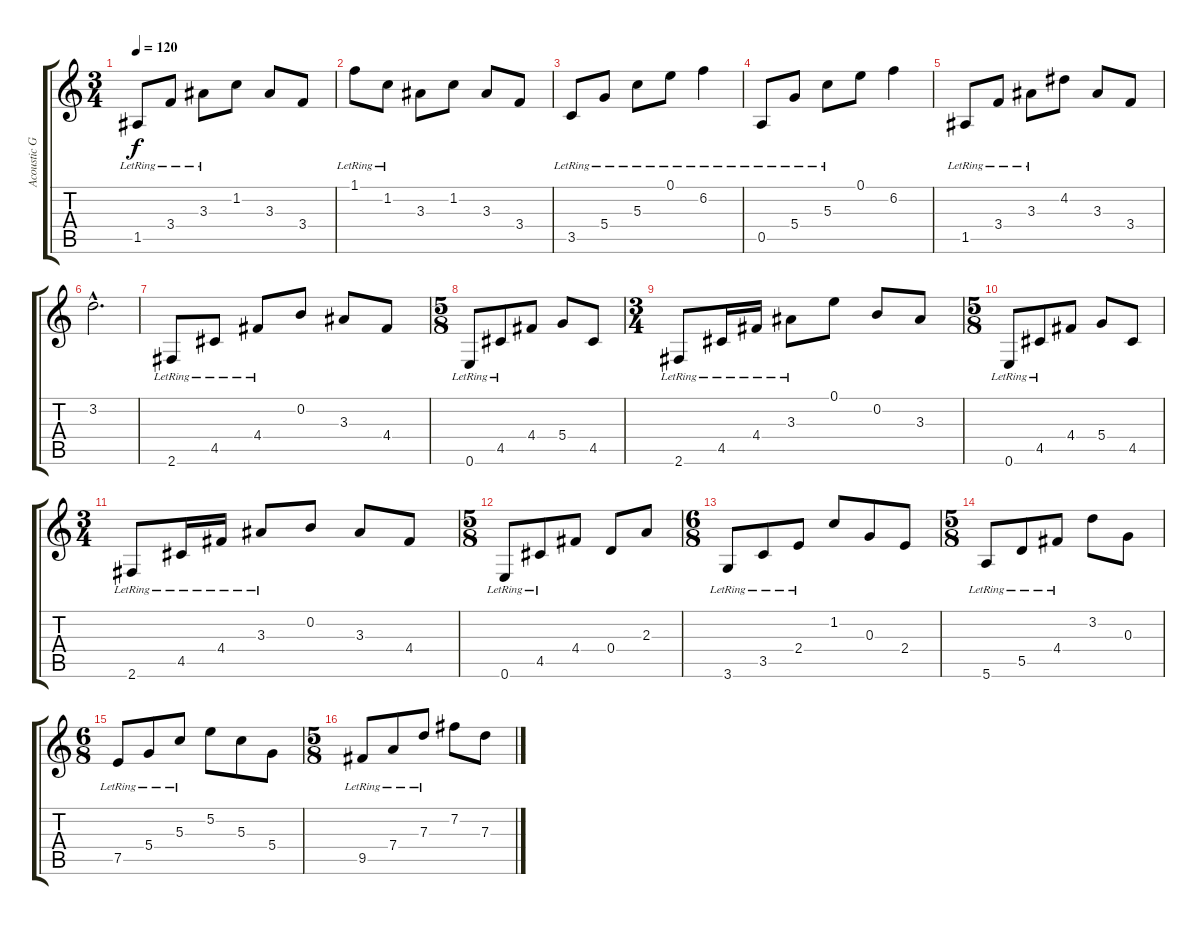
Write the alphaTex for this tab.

\track ("Acoustic Guitar" "Acoustic G") {instrument acousticguitarsteel}
\staff {score tabs}
\tuning (E4 B3 G3 D3 A2 E2) {hide}
\ts (3 4)
\tempo 120
\clef g2
\ks c
1.5{lr}.8{dy f} 3.4{lr}.8 3.3{lr}.8 1.2.8 3.3.8 3.4.8 |
1.1{lr}.8 1.2{lr}.8 3.3.8 1.2.8 3.3.8 3.4.8 |
3.5{lr}.8 5.4{lr}.8 5.3{lr}.8 0.1{lr}.8 6.2{lr}.4 |
0.5{lr}.8 5.4{lr}.8 5.3{lr}.8 0.1.8 6.2.4 |
1.5{lr}.8 3.4{lr}.8 3.3{lr}.8 4.2.8 3.3.8 3.4.8 |
3.2{hac}.2{d} |
2.6{lr}.8 4.5{lr}.8 4.4{lr}.8 0.2.8 3.3.8 4.4.8 |
\ts (5 8)
0.6{lr}.8 4.5{lr}.8 4.4.8 5.4.8 4.5.8 |
\ts (3 4)
2.6{lr}.8 4.5{lr}.16 4.4{lr}.16 3.3{lr}.8 0.1.8 0.2.8 3.3.8 |
\ts (5 8)
0.6{lr}.8 4.5{lr}.8 4.4.8 5.4.8 4.5.8 |
\ts (3 4)
2.6{lr}.8 4.5{lr}.16 4.4{lr}.16 3.3{lr}.8 0.2.8 3.3.8 4.4.8 |
\ts (5 8)
0.6{lr}.8 4.5{lr}.8 4.4.8 0.4.8 2.3.8 |
\ts (6 8)
3.6{lr}.8 3.5{lr}.8 2.4{lr}.8 1.2.8 0.3.8 2.4.8 |
\ts (5 8)
5.6{lr}.8 5.5{lr}.8 4.4{lr}.8 3.2.8 0.3.8 |
\ts (6 8)
7.5{lr}.8 5.4{lr}.8 5.3{lr}.8 5.2.8 5.3.8 5.4.8 |
\ts (5 8)
9.5{lr}.8 7.4{lr}.8 7.3{lr}.8 7.2.8 7.3.8
